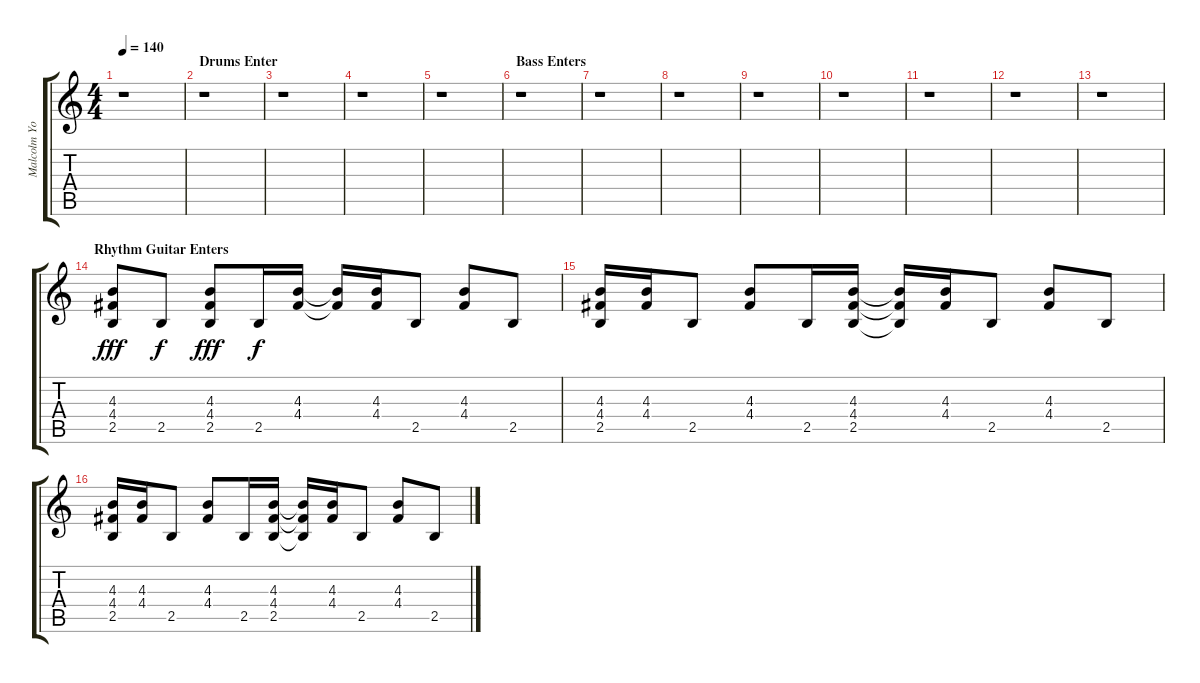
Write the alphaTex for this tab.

\track ("Malcolm Young - Rhythm Guitar" "Malcolm Yo") {instrument distortionguitar}
\staff {score tabs}
\tuning (E4 B3 G3 D3 A2 E2) {hide}
\ts (4 4)
\tempo 140
\clef g2
\ks c
r.1{dy fff} |
\section ("" "Drums Enter")
r.1 |
r.1 |
r.1 |
r.1 |
\section ("" "Bass Enters")
r.1 |
r.1 |
r.1 |
r.1 |
r.1 |
r.1 |
r.1 |
r.1 |
\section ("" "Rhythm Guitar Enters")
(4.3 4.4 2.5).8 2.5.8{dy f} (4.3 4.4 2.5).8{dy fff} 2.5.16{dy f} (4.3 4.4).16 (4.3{t} 4.4{t}).16 (4.3 4.4).16 2.5.8 (4.3 4.4).8 2.5.8 |
(4.3 4.4 2.5).16 (4.3 4.4).16 2.5.8 (4.3 4.4).8 2.5.16 (4.3 4.4 2.5).16 (4.3{t} 4.4{t} 2.5{t}).16 (4.3 4.4).16 2.5.8 (4.3 4.4).8 2.5.8 |
(4.3 4.4 2.5).16 (4.3 4.4).16 2.5.8 (4.3 4.4).8 2.5.16 (4.3 4.4 2.5).16 (4.3{t} 4.4{t} 2.5{t}).16 (4.3 4.4).16 2.5.8 (4.3 4.4).8 2.5.8
